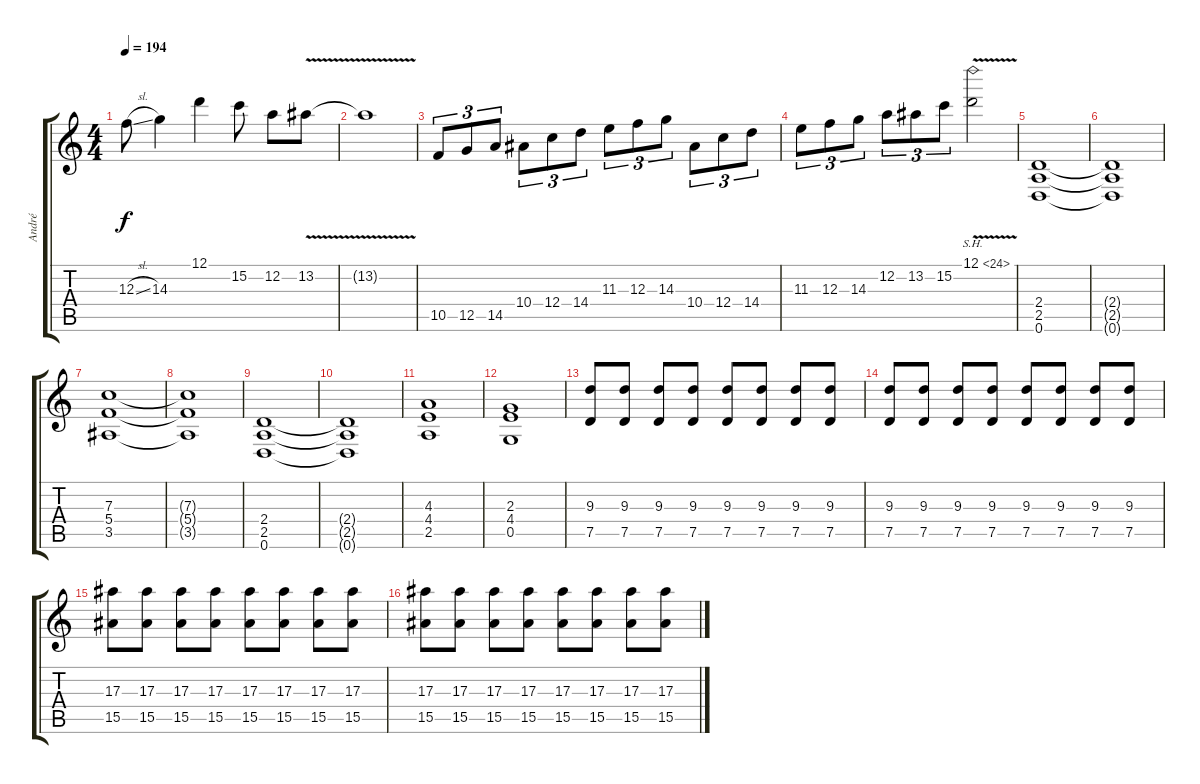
\track ("André" "André") {instrument distortionguitar}
\staff {score tabs}
\tuning (D4 A3 F3 C3 G2 D2) {hide}
\ts (4 4)
\tempo 194
\clef g2
\ks c
12.3{sl}.8{dy f} 14.3.4 12.1.4 15.2.8 12.2.8 13.2{v}.8 |
13.2{t}.1 |
10.5.8{tu (3 2)} 12.5.8{tu (3 2)} 14.5.8{tu (3 2)} 10.4.8{tu (3 2)} 12.4.8{tu (3 2)} 14.4.8{tu (3 2)} 11.3.8{tu (3 2)} 12.3.8{tu (3 2)} 14.3.8{tu (3 2)} 10.4.8{tu (3 2)} 12.4.8{tu (3 2)} 14.4.8{tu (3 2)} |
11.3.8{tu (3 2)} 12.3.8{tu (3 2)} 14.3.8{tu (3 2)} 12.2.8{tu (3 2)} 13.2.8{tu (3 2)} 15.2.8{tu (3 2)} 12.1{sh 12 v}.2 |
(2.4 2.5 0.6).1{volume 13 balance 4} |
(2.4{t} 2.5{t} 0.6{t}).1 |
(7.3 5.4 3.5).1 |
(7.3{t} 5.4{t} 3.5{t}).1 |
(2.4 2.5 0.6).1 |
(2.4{t} 2.5{t} 0.6{t}).1 |
(4.3 4.4 2.5).1 |
(2.3 4.4 0.5).1 |
(9.3 7.5).8 (9.3 7.5).8 (9.3 7.5).8 (9.3 7.5).8 (9.3 7.5).8 (9.3 7.5).8 (9.3 7.5).8 (9.3 7.5).8 |
(9.3 7.5).8 (9.3 7.5).8 (9.3 7.5).8 (9.3 7.5).8 (9.3 7.5).8 (9.3 7.5).8 (9.3 7.5).8 (9.3 7.5).8 |
(17.3 15.5).8 (17.3 15.5).8 (17.3 15.5).8 (17.3 15.5).8 (17.3 15.5).8 (17.3 15.5).8 (17.3 15.5).8 (17.3 15.5).8 |
(17.3 15.5).8 (17.3 15.5).8 (17.3 15.5).8 (17.3 15.5).8 (17.3 15.5).8 (17.3 15.5).8 (17.3 15.5).8 (17.3 15.5).8
